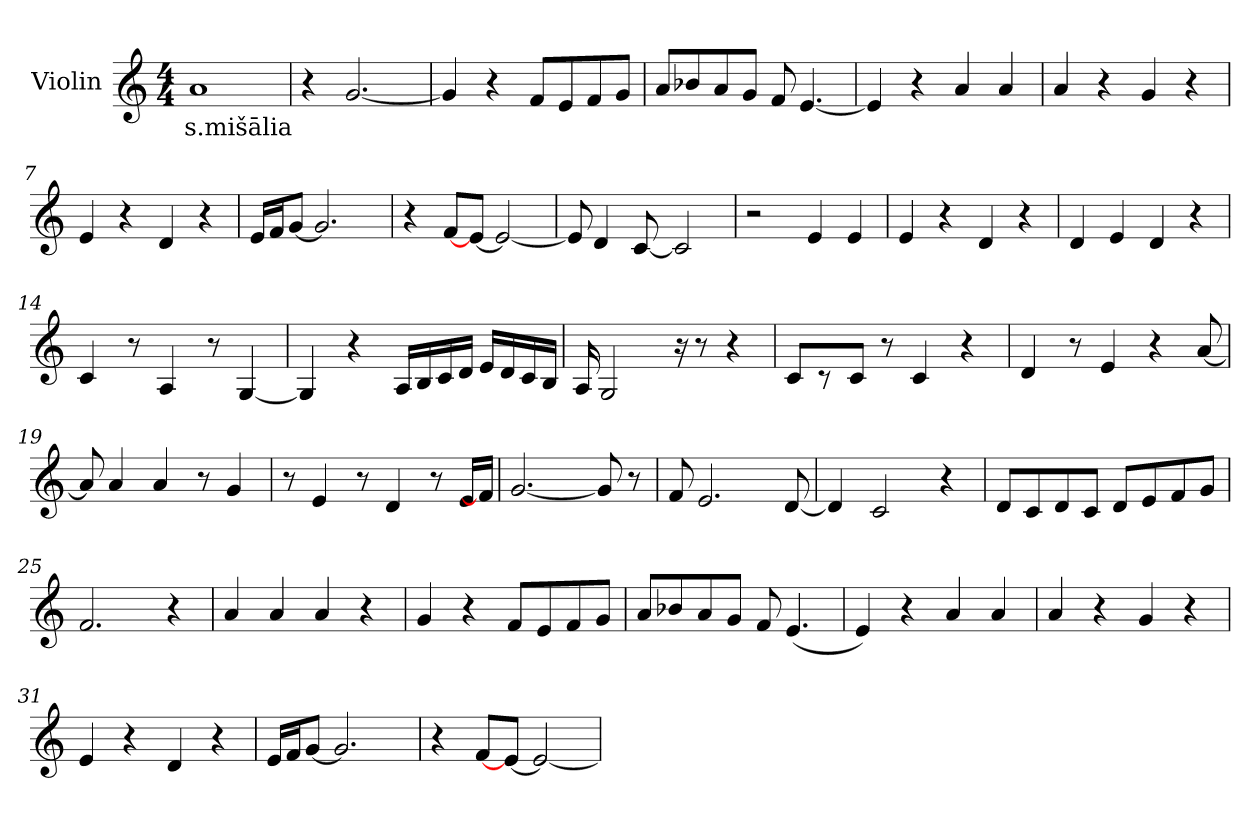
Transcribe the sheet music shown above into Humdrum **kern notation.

**kern	**text
*part1	*part1
*staff1	*staff1
*I"Violin	*
*clefG2	*
*k[]	*
*M4/4	*
*MM120	*
=1	=1
!	!LO:LY:b
1a	s.mišālia
=2	=2
4r	.
[2.g/	.
=3	=3
4g/]	.
4r	.
8f/L	.
8e/	.
8f/	.
8g/J	.
=4	=4
8a/L	.
8b-X/	.
8a/	.
8g/J	.
8f/	.
[4.e/	.
=5	=5
4e/]	.
4r	.
4a/	.
4a/	.
!!LO:LB:g=z
=6	=6
4a/	.
4r	.
4g/	.
4r	.
=7	=7
4e/	.
4r	.
4d/	.
4r	.
=8	=8
16e/LL	.
16f/J	.
[8g/J	.
2.g/]	.
=9	=9
4r	.
[8f/L	.
[8e/J	.
2e/_	.
=10	=10
8e/]	.
4d/	.
[8c/	.
2c/]	.
!!LO:LB:g=z
=11	=11
2r	.
4e/	.
4e/	.
=12	=12
4e/	.
4r	.
4d/	.
4r	.
=13	=13
4d/	.
4e/	.
4d/	.
4r	.
=14	=14
4c/	.
8r	.
4A/	.
8r	.
[4G/	.
=15	=15
4G/]	.
4r	.
16A/LL	.
16B/	.
16c/	.
16d/JJ	.
16e/LL	.
16d/	.
16c/	.
16B/JJ	.
!!LO:LB:g=z
=16	=16
16A/	.
2G/	.
16r	.
8r	.
4r	.
=17	=17
8c/L	.
8r	.
8c/J	.
8r	.
4c/	.
4r	.
=18	=18
4d/	.
8r	.
4e/	.
4r	.
[8a/	.
=19	=19
8a/]	.
4a/	.
4a/	.
8r	.
4g/	.
=20	=20
8r	.
4e/	.
8r	.
4d/	.
8r	.
16e/LL	.
16f/JJ]	.
!!LO:LB:g=z
=21	=21
[2.g/	.
8g/]	.
8r	.
=22	=22
8f/	.
2.e/	.
[8d/	.
=23	=23
4d/]	.
2c/	.
4r	.
=24	=24
8d/L	.
8c/	.
8d/	.
8c/J	.
8d/L	.
8e/	.
8f/	.
8g/J	.
=25	=25
2.f/	.
4r	.
=26	=26
4a/	.
4a/	.
4a/	.
4r	.
!!LO:LB:g=z
=27	=27
4g/	.
4r	.
8f/L	.
8e/	.
8f/	.
8g/J	.
=28	=28
8a/L	.
8b-X/	.
8a/	.
8g/J	.
8f/	.
(<4.e/	.
=29	=29
4e/)	.
4r	.
4a/	.
4a/	.
=30	=30
4a/	.
4r	.
4g/	.
4r	.
=31	=31
4e/	.
4r	.
4d/	.
4r	.
!!LO:LB:g=z
=32	=32
16e/LL	.
16f/J	.
[8g/J	.
2.g/]	.
=33	=33
4r	.
[8f/L	.
[8e/J	.
2e/_	.
=	=
*-	*-
